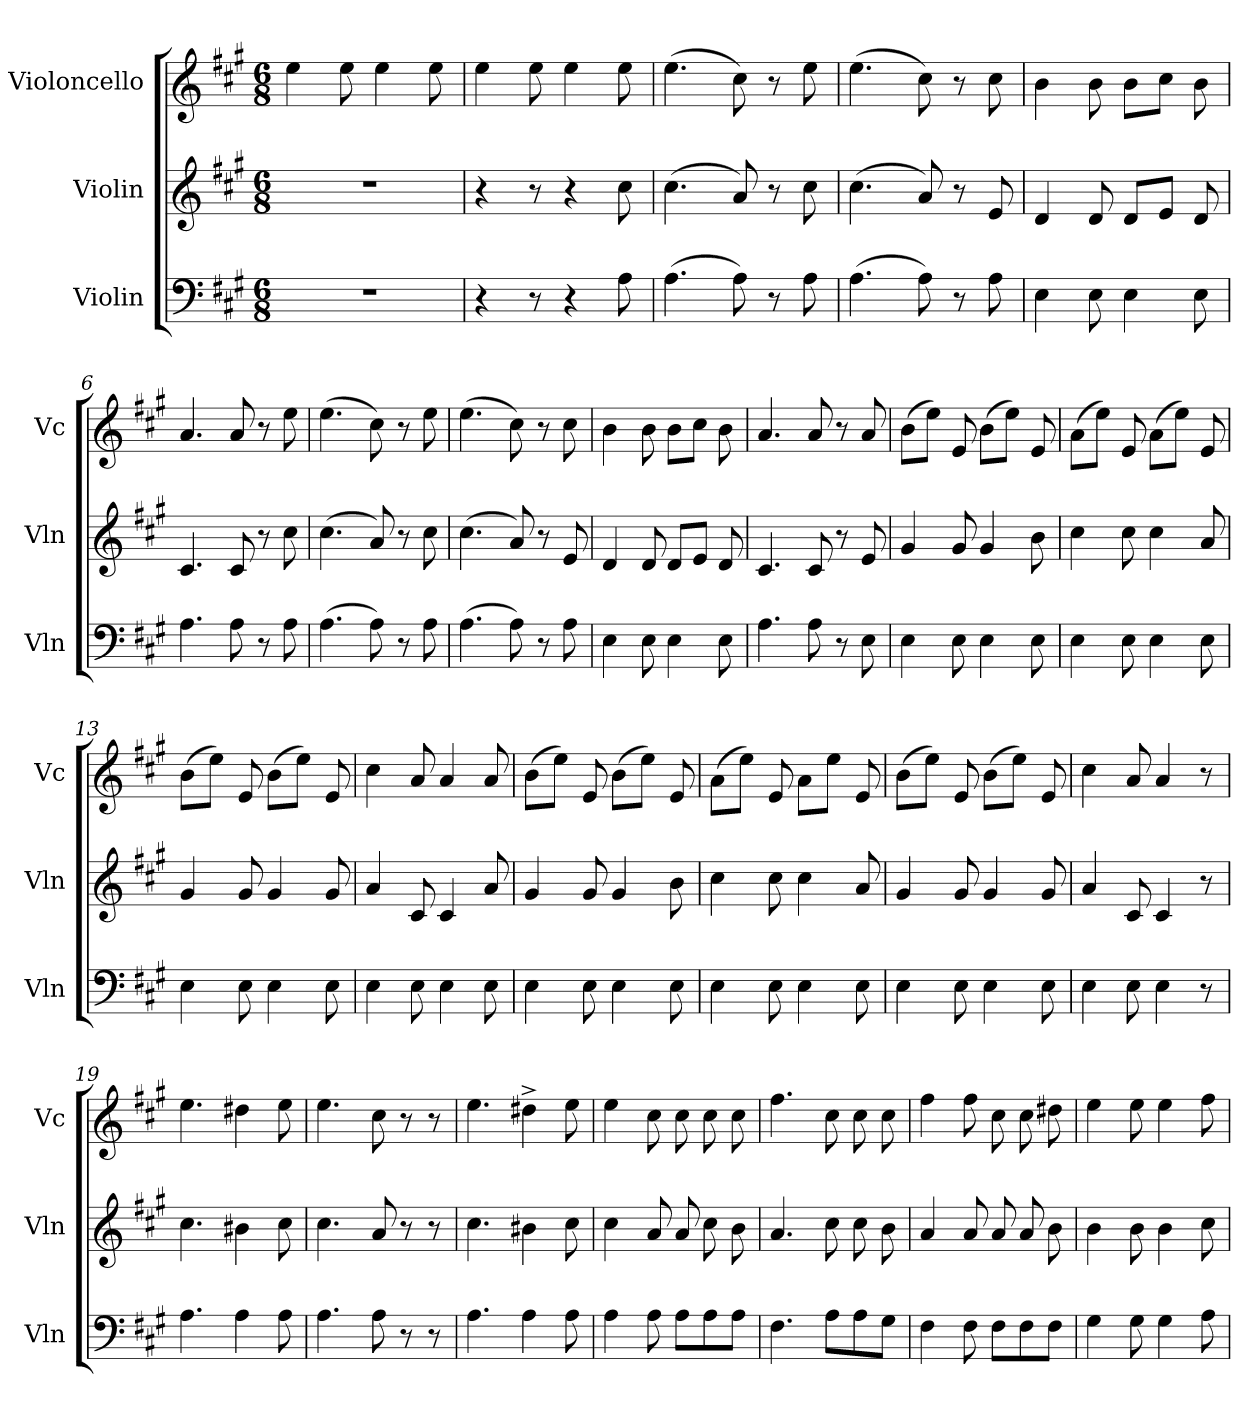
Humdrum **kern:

**kern	**kern	**kern	**dynam
*part3	*part2	*part1	*part1
*staff3	*staff2	*staff1	*staff1
*I"Violin	*I"Violin	*I"Violoncello	*
*I'Vln	*I'Vln	*I'Vc	*
*clefF4	*clefG2	*clefG2	*
*k[f#c#g#]	*k[f#c#g#]	*k[f#c#g#]	*
*M6/8	*M6/8	*M6/8	*
=1	=1	=1	=1
!	!	!	!LO:DY:a
2.r	2.r	4ee\	Allegro
.	.	8ee\	.
.	.	(<4ee\	.
.	.	8ee\	.
=2	=2	=2	=2
4r	4r	(<4ee\	.
8r	8r	8ee\	.
4r	4r	(<4ee\	.
8A\	8cc#\	8ee\	.
=3	=3	=3	=3
(>4.A\	(>4.cc#\	(>4.ee\	.
8A\)	8a/)	8cc#\)	.
8r	8r	8r	.
8A\	8cc#\	8ee\	.
=4	=4	=4	=4
(>4.A\	(>4.cc#\	(>4.ee\	.
8A\)	8a/)	8cc#\)	.
8r	8r	8r	.
8A\	8e/	8cc#\	.
=5	=5	=5	=5
4E\	4d/	4b\	.
8E\	8d/	8b\	.
4E\	8dL	8bL	.
.	8eJ	8cc#J	.
8E\	8d/	8b\	.
!!LO:LB:g=z
=6	=6	=6	=6
4.A\	4.c#/	4.a/	.
8A\	8c#/	8a/	.
8r	8r	8r	.
8A\	8cc#\	8ee\	.
!!LO:LB:g=z
=7	=7	=7	=7
(>4.A\	(>4.cc#\	(>4.ee\	.
8A\)	8a/)	8cc#\)	.
8r	8r	8r	.
8A\	8cc#\	8ee\	.
=8	=8	=8	=8
(>4.A\	(>4.cc#\	(>4.ee\	.
8A\)	8a/)	8cc#\)	.
8r	8r	8r	.
8A\	8e/	8cc#\	.
=9	=9	=9	=9
4E\	4d/	4b\	.
8E\	8d/	8b\	.
4E\	8dL	8bL	.
.	8eJ	8cc#J	.
8E\	8d/	8b\	.
=10	=10	=10	=10
4.A\	4.c#/	4.a/	.
8A\	8c#/	8a/	.
8r	8r	8r	.
8E\	8e/	8a/	.
=11	=11	=11	=11
4E\	4g#/	(>8bL	.
.	.	8eeJ)	.
8E\	8g#/	8e/	.
4E\	4g#/	(>8bL	.
.	.	8eeJ)	.
8E\	8b\	8e/	.
=12	=12	=12	=12
4E\	4cc#\	(>8aL	.
.	.	8eeJ)	.
8E\	8cc#\	8e/	.
4E\	4cc#\	(>8aL	.
.	.	8eeJ)	.
8E\	8a/	8e/	.
!!LO:LB:g=z
=13	=13	=13	=13
4E\	4g#/	(>8bL	.
.	.	8eeJ)	.
8E\	8g#/	8e/	.
4E\	4g#/	(>8bL	.
.	.	8eeJ)	.
8E\	8g#/	8e/	.
=14	=14	=14	=14
4E\	4a/	4cc#\	.
8E\	8c#/	8a/	.
4E\	4c#/	4a/	.
8E\	8a/	8a/	.
=15	=15	=15	=15
4E\	4g#/	(>8bL	.
.	.	8eeJ)	.
8E\	8g#/	8e/	.
4E\	4g#/	(>8bL	.
.	.	8eeJ)	.
8E\	8b\	8e/	.
=16	=16	=16	=16
4E\	4cc#\	(>8aL	.
.	.	8eeJ)	.
8E\	8cc#\	8e/	.
4E\	4cc#\	8aL	.
.	.	8eeJ	.
8E\	8a/	8e/	.
=17	=17	=17	=17
4E\	4g#/	(>8bL	.
.	.	8eeJ)	.
8E\	8g#/	8e/	.
4E\	4g#/	(>8bL	.
.	.	8eeJ)	.
8E\	8g#/	8e/	.
=18	=18	=18	=18
4E\	4a/	4cc#\	.
8E\	8c#/	8a/	.
4E\	4c#/	4a/	.
8r	8r	8r	.
!!LO:PB:g=z
=19	=19	=19	=19
4.A\	4.cc#\	4.ee\	.
4A\	4b#X\	4dd#X\	.
8A\	8cc#\	8ee\	.
=20	=20	=20	=20
4.A\	4.cc#\	4.ee\	.
8A\	8a/	8cc#\	.
8r	8r	8r	.
8r	8r	8r	.
=21	=21	=21	=21
4.A\	4.cc#\	4.ee\	.
4A\	4b#X\	4dd#X^\	.
8A\	8cc#\	8ee\	.
=22	=22	=22	=22
4A\	4cc#\	4ee\	.
8A\	8a/	8cc#\	.
8A\L	8a/	8cc#\	.
8A\	8cc#\	8cc#\	.
8A\J	8b\	8cc#\	.
=23	=23	=23	=23
4.F#\	4.a/	4.ff#\	.
8A\L	8cc#\	8cc#\	.
8A\	8cc#\	8cc#\	.
8G#\J	8b\	8cc#\	.
=24	=24	=24	=24
4F#\	4a/	4ff#\	.
8F#\	8a/	8ff#\	.
8F#\L	8a/	8cc#\	.
8F#\	8a/	8cc#\	.
8F#\J	8b\	8dd#X\	.
=25	=25	=25	=25
4G#\	4b\	4ee\	.
8G#\	8b\	8ee\	.
4G#\	4b\	4ee\	.
8A\	8cc#\	8ff#\	.
=	=	=	=
*-	*-	*-	*-
